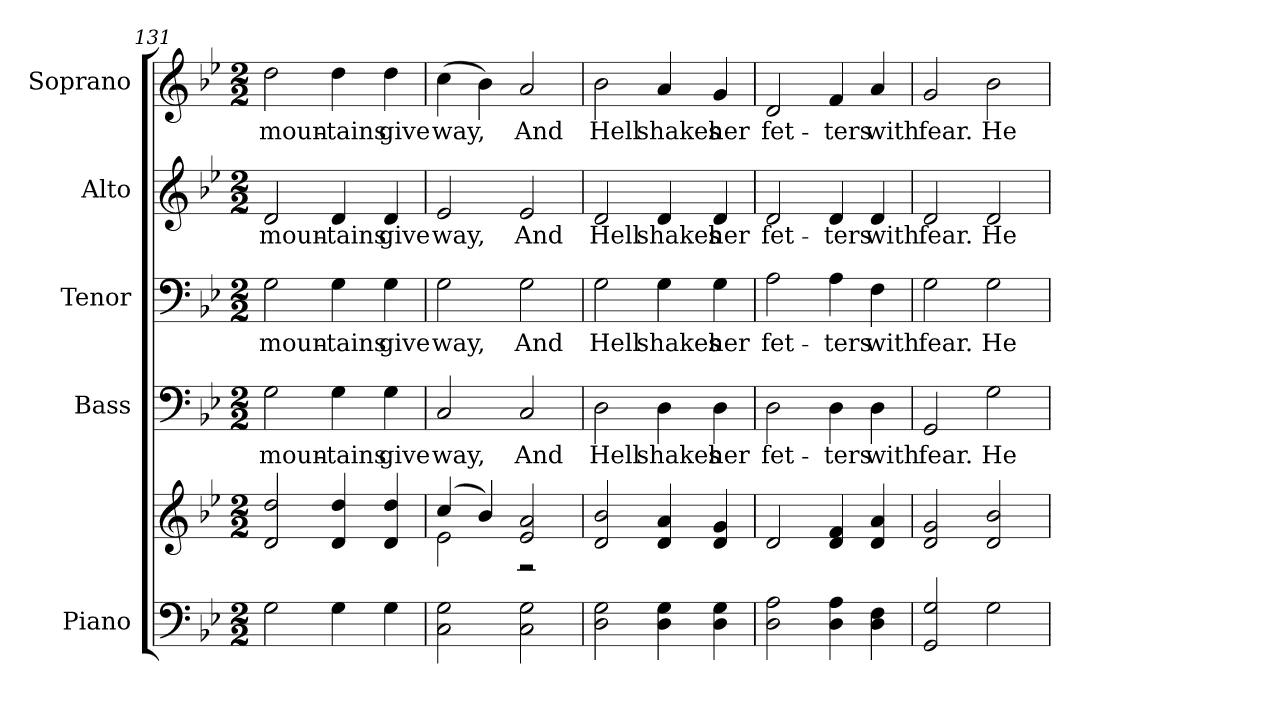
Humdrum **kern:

**kern	**kern	**kern	**text	**kern	**text	**kern	**text	**kern	**text
*part5	*part5	*part4	*part4	*part3	*part3	*part2	*part2	*part1	*part1
*staff6	*staff5	*staff4	*staff4	*staff3	*staff3	*staff2	*staff2	*staff1	*staff1
*I"Piano	*	*I"Bass	*	*I"Tenor	*	*I"Alto	*	*I"Soprano	*
*I'Pno.	*	*I'B.	*	*I'T.	*	*I'A.	*	*I'S.	*
!!LO:PB:g=z
*clefF4	*clefG2	*clefF4	*	*clefF4	*	*clefG2	*	*clefG2	*
*k[b-e-]	*k[b-e-]	*k[b-e-]	*	*k[b-e-]	*	*k[b-e-]	*	*k[b-e-]	*
*B-:	*B-:	*B-:	*	*B-:	*	*B-:	*	*B-:	*
*M2/2	*M2/2	*M2/2	*	*M2/2	*	*M2/2	*	*M2/2	*
=131	=131	=131	=131	=131	=131	=131	=131	=131	=131
!	!	!	!LO:LY:b:color=#000000	!	!	!	!	!	!
!	!	!	!	!	!LO:LY:b:color=#000000	!	!	!	!
!	!	!	!	!	!	!	!LO:LY:b:color=#000000	!	!
!	!	!	!	!	!	!	!	!	!LO:LY:b:color=#000000
2Gi\	2di/ 2ddi	2Gi\	moun-	2Gi\	moun-	2di/	moun-	2ddi\	moun-
!	!	!	!LO:LY:b:color=#000000	!	!	!	!	!	!
!	!	!	!	!	!LO:LY:b:color=#000000	!	!	!	!
!	!	!	!	!	!	!	!LO:LY:b:color=#000000	!	!
!	!	!	!	!	!	!	!	!	!LO:LY:b:color=#000000
4Gi\	4di/ 4ddi	4Gi\	-tains	4Gi\	-tains	4di/	-tains	4ddi\	-tains
!	!	!	!LO:LY:b:color=#000000	!	!	!	!	!	!
!	!	!	!	!	!LO:LY:b:color=#000000	!	!	!	!
!	!	!	!	!	!	!	!LO:LY:b:color=#000000	!	!
!	!	!	!	!	!	!	!	!	!LO:LY:b:color=#000000
4Gi\	4di/ 4ddi	4Gi\	give	4Gi\	give	4di/	give	4ddi\	give
=132	=132	=132	=132	=132	=132	=132	=132	=132	=132
*	*^	*	*	*	*	*	*	*	*
!	!	!	!	!LO:LY:b:color=#000000	!	!	!	!	!	!
!	!	!	!	!	!	!LO:LY:b:color=#000000	!	!	!	!
!	!	!	!	!	!	!	!	!LO:LY:b:color=#000000	!	!
!	!	!	!	!	!	!	!	!	!	!LO:LY:b:color=#000000
2Ci\ 2Gi	(4cci/	2e-i\	2Ci/	way,	2Gi\	way,	2e-i/	way,	(4cci\	way,
.	4b-i/)	.	.	.	.	.	.	.	4b-i\)	.
!	!	!	!	!LO:LY:b:color=#000000	!	!	!	!	!	!
!	!	!	!	!	!	!LO:LY:b:color=#000000	!	!	!	!
!	!	!	!	!	!	!	!	!LO:LY:b:color=#000000	!	!
!	!	!	!	!	!	!	!	!	!	!LO:LY:b:color=#000000
2Ci\ 2Gi	2e-i/ 2ai	2r	2Ci/	And	2Gi\	And	2e-i/	And	2ai/	And
*	*v	*v	*	*	*	*	*	*	*	*
!!LO:LB:g=z
=133	=133	=133	=133	=133	=133	=133	=133	=133	=133
*	*^	*	*	*	*	*	*	*	*
!	!	!	!	!LO:LY:b:color=#000000	!	!	!	!	!	!
*	*v	*v	*	*	*	*	*	*	*	*
*	*^	*	*	*	*	*	*	*	*
!	!	!	!	!	!	!LO:LY:b:color=#000000	!	!	!	!
*	*v	*v	*	*	*	*	*	*	*	*
*	*^	*	*	*	*	*	*	*	*
!	!	!	!	!	!	!	!	!LO:LY:b:color=#000000	!	!
*	*v	*v	*	*	*	*	*	*	*	*
*	*^	*	*	*	*	*	*	*	*
!	!	!	!	!	!	!	!	!	!	!LO:LY:b:color=#000000
*	*v	*v	*	*	*	*	*	*	*	*
2Di\ 2Gi	2di/ 2b-i	2Di\	Hell	2Gi\	Hell	2di/	Hell	2b-i\	Hell
!	!	!	!LO:LY:b:color=#000000	!	!	!	!	!	!
!	!	!	!	!	!LO:LY:b:color=#000000	!	!	!	!
!	!	!	!	!	!	!	!LO:LY:b:color=#000000	!	!
!	!	!	!	!	!	!	!	!	!LO:LY:b:color=#000000
4Di\ 4Gi	4di/ 4ai	4Di\	shakes	4Gi\	shakes	4di/	shakes	4ai/	shakes
!	!	!	!LO:LY:b:color=#000000	!	!	!	!	!	!
!	!	!	!	!	!LO:LY:b:color=#000000	!	!	!	!
!	!	!	!	!	!	!	!LO:LY:b:color=#000000	!	!
!	!	!	!	!	!	!	!	!	!LO:LY:b:color=#000000
4Di\ 4Gi	4di/ 4gi	4Di\	her	4Gi\	her	4di/	her	4gi/	her
=134	=134	=134	=134	=134	=134	=134	=134	=134	=134
!	!	!	!LO:LY:b:color=#000000	!	!	!	!	!	!
!	!	!	!	!	!LO:LY:b:color=#000000	!	!	!	!
!	!	!	!	!	!	!	!LO:LY:b:color=#000000	!	!
!	!	!	!	!	!	!	!	!	!LO:LY:b:color=#000000
2Di\ 2Ai	2di/	2Di\	fet-	2Ai\	fet-	2di/	fet-	2di/	fet-
!	!	!	!LO:LY:b:color=#000000	!	!	!	!	!	!
!	!	!	!	!	!LO:LY:b:color=#000000	!	!	!	!
!	!	!	!	!	!	!	!LO:LY:b:color=#000000	!	!
!	!	!	!	!	!	!	!	!	!LO:LY:b:color=#000000
4Di\ 4Ai	4di/ 4fi	4Di\	-ters	4Ai\	-ters	4di/	-ters	4fi/	-ters
!	!	!	!LO:LY:b:color=#000000	!	!	!	!	!	!
!	!	!	!	!	!LO:LY:b:color=#000000	!	!	!	!
!	!	!	!	!	!	!	!LO:LY:b:color=#000000	!	!
!	!	!	!	!	!	!	!	!	!LO:LY:b:color=#000000
4Di\ 4Fi	4di/ 4ai	4Di\	with	4Fi\	with	4di/	with	4ai/	with
!!LO:PB:g=z
=135	=135	=135	=135	=135	=135	=135	=135	=135	=135
!	!	!	!LO:LY:b:color=#000000	!	!	!	!	!	!
!	!	!	!	!	!LO:LY:b:color=#000000	!	!	!	!
!	!	!	!	!	!	!	!LO:LY:b:color=#000000	!	!
!	!	!	!	!	!	!	!	!	!LO:LY:b:color=#000000
2GGi/ 2Gi	2di/ 2gi	2GGi/	fear.	2Gi\	fear.	2di/	fear.	2gi/	fear.
!	!	!	!LO:LY:b:color=#000000	!	!	!	!	!	!
!	!	!	!	!	!LO:LY:b:color=#000000	!	!	!	!
!	!	!	!	!	!	!	!LO:LY:b:color=#000000	!	!
!	!	!	!	!	!	!	!	!	!LO:LY:b:color=#000000
2Gi\	2di/ 2b-i	2Gi\	He	2Gi\	He	2di/	He	2b-i\	He
=	=	=	=	=	=	=	=	=	=
*-	*-	*-	*-	*-	*-	*-	*-	*-	*-
